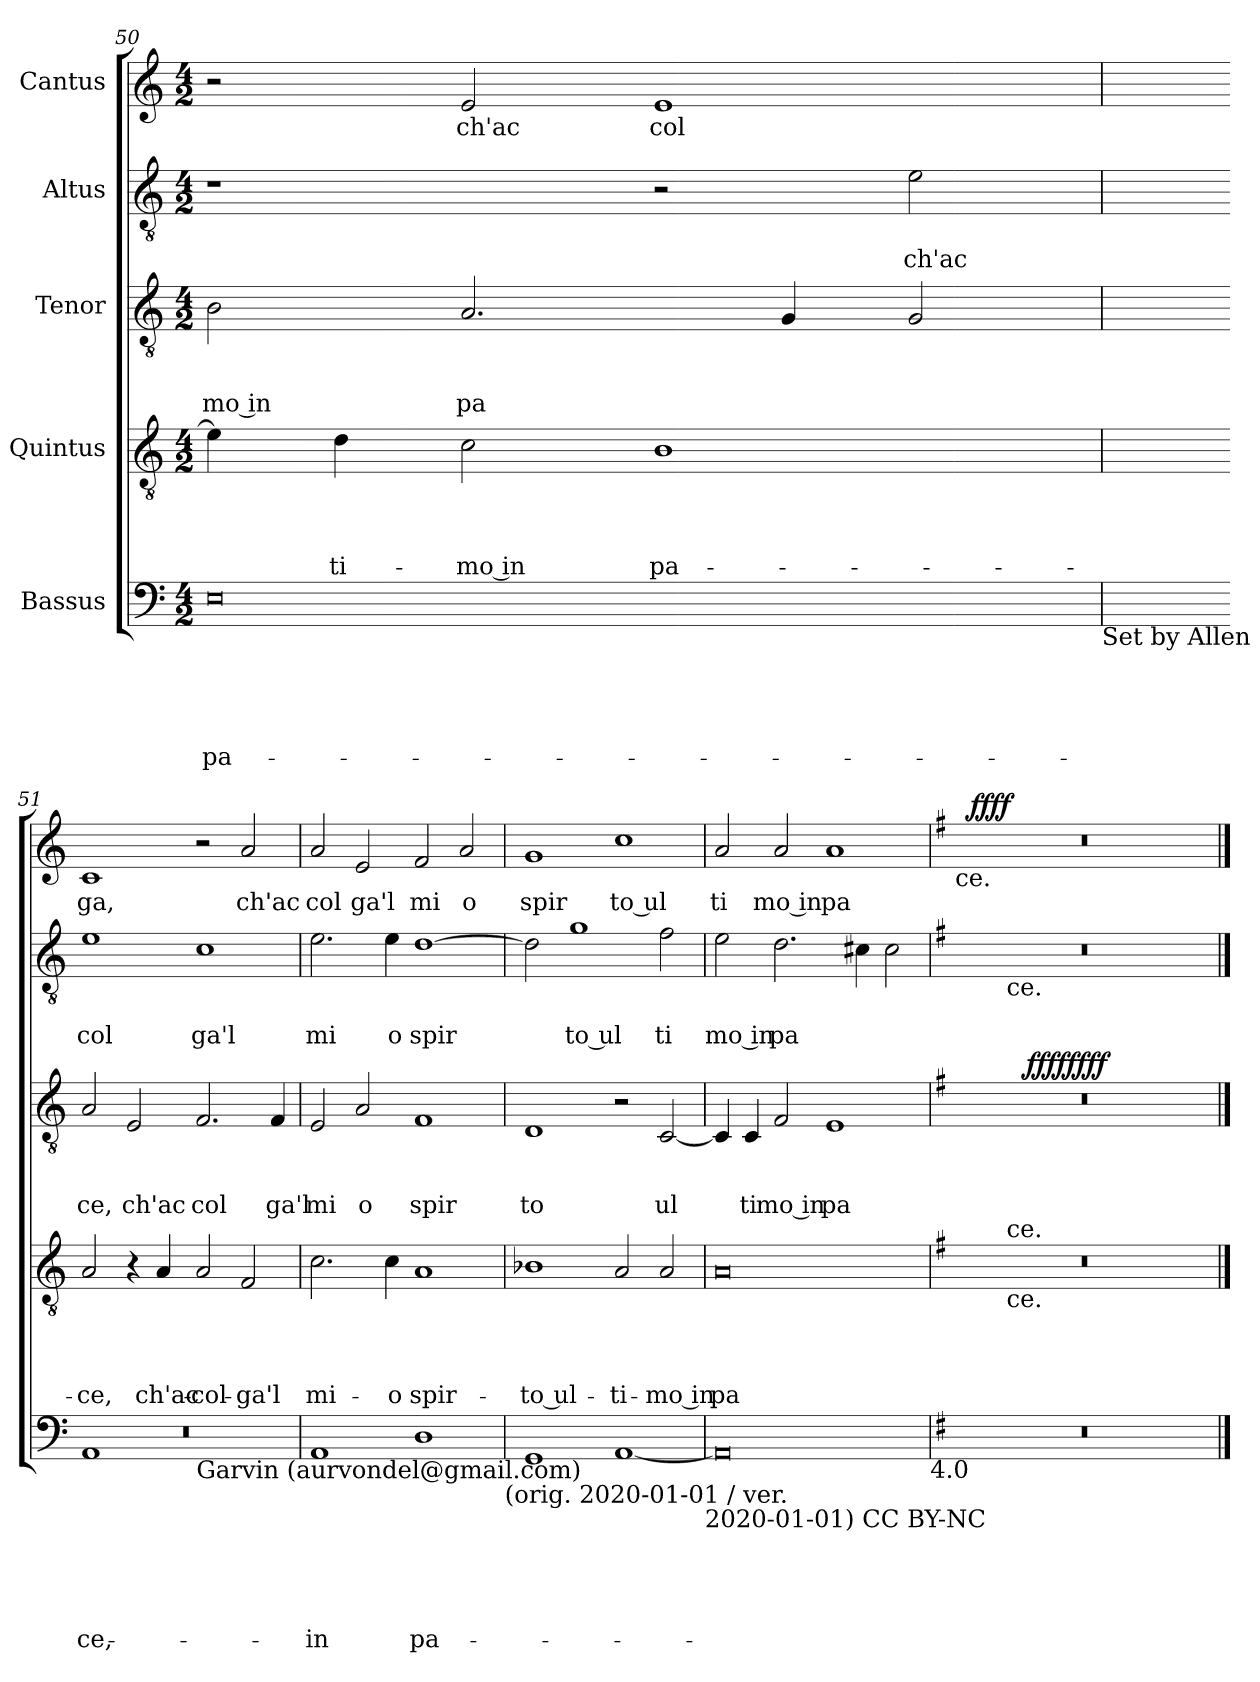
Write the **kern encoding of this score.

**kern	**text	**text	**text	**text	**text	**kern	**text	**text	**text	**text	**kern	**text	**text	**text	**dynam	**kern	**text	**text	**kern	**text	**dynam
*part5	*part5	*part5	*part5	*part5	*part5	*part4	*part4	*part4	*part4	*part4	*part3	*part3	*part3	*part3	*part3	*part2	*part2	*part2	*part1	*part1	*part1
*staff5	*staff5	*staff5	*staff5	*staff5	*staff5	*staff4	*staff4	*staff4	*staff4	*staff4	*staff3	*staff3	*staff3	*staff3	*staff3	*staff2	*staff2	*staff2	*staff1	*staff1	*staff1
*I"Bassus	*	*	*	*	*	*I"Quintus	*	*	*	*	*I"Tenor	*	*	*	*	*I"Altus	*	*	*I"Cantus	*	*
*clefF4	*	*	*	*	*	*clefGv2	*	*	*	*	*clefGv2	*	*	*	*	*clefGv2	*	*	*clefG2	*	*
*k[]	*	*	*	*	*	*k[]	*	*	*	*	*k[]	*	*	*	*	*k[]	*	*	*k[]	*	*
*C:	*	*	*	*	*	*C:	*	*	*	*	*C:	*	*	*	*	*C:	*	*	*C:	*	*
*M4/2	*	*	*	*	*	*M4/2	*	*	*	*	*M4/2	*	*	*	*	*M4/2	*	*	*M4/2	*	*
=50	=50	=50	=50	=50	=50	=50	=50	=50	=50	=50	=50	=50	=50	=50	=50	=50	=50	=50	=50	=50	=50
!	!	!	!	!	!LO:LY:b	!	!	!	!	!	!	!	!	!LO:LY:b:rj	!	!	!	!	!	!	!
0E	.	.	.	.	pa-	4e\]	.	.	.	.	2B\	.	.	mo in	.	1r	.	.	2r	.	.
!	!	!	!	!	!	!	!	!	!	!LO:LY:b	!	!	!	!	!	!	!	!	!	!	!
.	.	.	.	.	.	4d\	.	.	.	-ti-	.	.	.	.	.	.	.	.	.	.	.
!	!	!	!	!	!	!	!	!	!	!LO:LY:b:rj	!	!	!	!LO:LY:b	!	!	!	!	!	!LO:LY:b	!
.	.	.	.	.	.	2c\	.	.	.	-mo in	2.A/	.	.	pa	.	.	.	.	2e/	ch'ac	.
!	!	!	!	!	!	!	!	!	!	!LO:LY:b	!	!	!	!	!	!	!	!	!	!LO:LY:b	!
.	.	.	.	.	.	1B	.	.	.	pa-	.	.	.	.	.	2r	.	.	1e	col	.
.	.	.	.	.	.	.	.	.	.	.	4G/	.	.	.	.	.	.	.	.	.	.
!	!	!	!	!	!	!	!	!	!	!	!	!	!	!	!	!	!	!LO:LY:b	!	!	!
.	.	.	.	.	.	.	.	.	.	.	2G/	.	.	.	.	2e\	.	ch'ac	.	.	.
!LO:TX:b:t=Set by Allen	!	!	!	!	!	!	!	!	!	!	!	!	!	!	!	!	!	!	!	!	!
=51	=51	=51	=51	=51	=51	=51	=51	=51	=51	=51	=51	=51	=51	=51	=51	=51	=51	=51	=51	=51	=51
*^	*	*	*	*	*	*	*	*	*	*	*	*	*	*	*	*	*	*	*	*	*
*	*^	*	*	*	*	*	*	*	*	*	*	*	*	*	*	*	*	*	*	*	*	*
!	!	!LO:N:vis=1	!	!	!	!	!LO:LY:b	!	!	!	!	!LO:LY:b	!	!	!	!LO:LY:b	!	!	!	!LO:LY:b	!	!LO:LY:b	!
0ryy	1AA	0r	.	.	.	.	-ce,	2A/	.	.	.	-ce,	2A/	.	.	ce,	.	1e	.	col	1c	ga,	.
!	!	!	!	!	!	!	!	!	!	!	!	!	!	!	!	!LO:LY:b	!	!	!	!	!	!	!
.	.	.	.	.	.	.	.	4r	.	.	.	.	2E/	.	.	ch'ac	.	.	.	.	.	.	.
!	!	!	!	!	!	!	!	!	!	!	!	!LO:LY:b	!	!	!	!	!	!	!	!	!	!	!
.	.	.	.	.	.	.	.	4A/	.	.	.	ch'ac-	.	.	.	.	.	.	.	.	.	.	.
!	!LO:TX:b:t=Garvin (aurvondel@gmail.com)	!	!	!	!	!	!	!	!	!	!	!	!	!	!	!	!	!	!	!	!	!	!
!	!	!	!	!	!	!	!	!	!	!	!	!LO:LY:b	!	!	!	!LO:LY:b	!	!	!	!LO:LY:b	!	!	!
.	1ryy	.	.	.	.	.	.	2A/	.	.	.	-col-	2.F/	.	.	col	.	1c	.	ga'l	2r	.	.
!	!	!	!	!	!	!	!	!	!	!	!	!LO:LY:b	!	!	!	!	!	!	!	!	!	!LO:LY:b	!
.	.	.	.	.	.	.	.	2F/	.	.	.	-ga'l	.	.	.	.	.	.	.	.	2a/	ch'ac	.
!	!	!	!	!	!	!	!	!	!	!	!	!	!	!	!	!LO:LY:b	!	!	!	!	!	!	!
.	.	.	.	.	.	.	.	.	.	.	.	.	4F/	.	.	ga'l	.	.	.	.	.	.	.
*v	*v	*v	*	*	*	*	*	*	*	*	*	*	*	*	*	*	*	*	*	*	*	*	*
=52	=52	=52	=52	=52	=52	=52	=52	=52	=52	=52	=52	=52	=52	=52	=52	=52	=52	=52	=52	=52	=52
!	!	!	!	!	!LO:LY:b	!	!	!	!	!LO:LY:b	!	!	!	!LO:LY:b	!	!	!	!LO:LY:b	!	!LO:LY:b	!
1AA	.	.	.	.	in	2.c\	.	.	.	mi-	2E/	.	.	mi	.	2.e\	.	mi	2a/	col	.
!	!	!	!	!	!	!	!	!	!	!	!	!	!	!LO:LY:b	!	!	!	!	!	!LO:LY:b	!
.	.	.	.	.	.	.	.	.	.	.	2A/	.	.	o	.	.	.	.	2e/	ga'l	.
!	!	!	!	!	!	!	!	!	!	!LO:LY:b	!	!	!	!	!	!	!	!LO:LY:b	!	!	!
.	.	.	.	.	.	4c\	.	.	.	-o	.	.	.	.	.	4e\	.	o	.	.	.
!	!	!	!	!	!LO:LY:b	!	!	!	!	!LO:LY:b	!	!	!	!LO:LY:b	!	!	!	!LO:LY:b	!	!LO:LY:b	!
1D	.	.	.	.	pa-	1A	.	.	.	spir-	1F	.	.	spir	.	[>1d	.	spir	2f/	mi	.
!	!	!	!	!	!	!	!	!	!	!	!	!	!	!	!	!	!	!	!	!LO:LY:b	!
.	.	.	.	.	.	.	.	.	.	.	.	.	.	.	.	.	.	.	2a/	o	.
!LO:TX:b:t=(orig. 2020-01-01 / ver.	!	!	!	!	!	!	!	!	!	!	!	!	!	!	!	!	!	!	!	!	!
=53	=53	=53	=53	=53	=53	=53	=53	=53	=53	=53	=53	=53	=53	=53	=53	=53	=53	=53	=53	=53	=53
!	!	!	!	!	!	!	!	!	!	!LO:LY:b:rj	!	!	!	!LO:LY:b	!	!	!	!	!	!LO:LY:b	!
1GG	.	.	.	.	.	1B-X	.	.	.	-to ul-	1D	.	.	to	.	2d\]	.	.	1g	spir	.
!	!	!	!	!	!	!	!	!	!	!	!	!	!	!	!	!	!	!LO:LY:b:rj	!	!	!
.	.	.	.	.	.	.	.	.	.	.	.	.	.	.	.	1g	.	to ul	.	.	.
!	!	!	!	!	!	!	!	!	!	!LO:LY:b	!	!	!	!	!	!	!	!	!	!LO:LY:b:rj	!
[<1AA	.	.	.	.	.	2A/	.	.	.	-ti-	2r	.	.	.	.	.	.	.	1cc	to ul	.
!	!	!	!	!	!	!	!	!	!	!LO:LY:b:rj	!	!	!	!LO:LY:b	!	!	!	!LO:LY:b	!	!	!
.	.	.	.	.	.	2A/	.	.	.	-mo in	[<2C/	.	.	ul	.	2f\	.	ti	.	.	.
!LO:TX:b:t=2020-01-01) CC BY-NC	!	!	!	!	!	!	!	!	!	!	!	!	!	!	!	!	!	!	!	!	!
=54	=54	=54	=54	=54	=54	=54	=54	=54	=54	=54	=54	=54	=54	=54	=54	=54	=54	=54	=54	=54	=54
!	!	!	!	!	!	!	!	!	!	!LO:LY:b	!	!	!	!	!	!	!	!LO:LY:b:rj	!	!LO:LY:b	!
0AA]	.	.	.	.	.	0A	.	.	.	pa-	4C/]	.	.	.	.	2e\	.	mo in	2a/	ti	.
!	!	!	!	!	!	!	!	!	!	!	!	!	!	!LO:LY:b	!	!	!	!	!	!	!
.	.	.	.	.	.	.	.	.	.	.	4C/	.	.	ti	.	.	.	.	.	.	.
!	!	!	!	!	!	!	!	!	!	!	!	!	!	!LO:LY:b:rj	!	!	!	!LO:LY:b	!	!LO:LY:b:rj	!
.	.	.	.	.	.	.	.	.	.	.	2F/	.	.	mo in	.	2.d\	.	pa	2a/	mo in	.
!	!	!	!	!	!	!	!	!	!	!	!	!	!	!LO:LY:b	!	!	!	!	!	!LO:LY:b	!
.	.	.	.	.	.	.	.	.	.	.	1E	.	.	pa	.	.	.	.	1a	pa	.
.	.	.	.	.	.	.	.	.	.	.	.	.	.	.	.	4c#\	.	.	.	.	.
.	.	.	.	.	.	.	.	.	.	.	.	.	.	.	.	2c#\	.	.	.	.	.
!LO:TX:b:t=4.0	!	!	!	!	!	!	!	!	!	!	!	!	!	!	!	!	!	!	!	!	!
=55	=55	=55	=55	=55	=55	=55	=55	=55	=55	=55	=55	=55	=55	=55	=55	=55	=55	=55	=55	=55	=55
*k[f#]	*	*	*	*	*	*k[f#]	*	*	*	*	*k[f#]	*	*	*	*	*k[f#]	*	*	*k[f#]	*	*
*G:	*	*	*	*	*	*G:	*	*	*	*	*G:	*	*	*	*	*G:	*	*	*G:	*	*
*	*	*	*	*	*	*	*	*	*	*	*^	*	*	*	*	*	*	*	*^	*	*
!	!	!	!	!	!	!	!	!	!	!	!	!	!	!	!	!	!	!	!	!LO:TX:b:t=ce.	!	!	!
*	*	*	*	*	*	*^	*	*	*	*	*	*	*	*	*	*	*^	*	*	*	*	*	*
0r	.	.	.	.	.	0r	4ryy	.	.	.	.	0r	4ryy	.	.	.	.	0r	4ryy	.	.	0r	16.ryy	.	.
!	!	!	!	!	!	!	!	!	!	!	!	!	!	!	!	!	!	!	!	!	!	!	!	!	!LO:DY:b
.	.	.	.	.	.	.	.	.	.	.	.	.	.	.	.	.	.	.	.	.	.	.	1ryy	.	ffff
.	.	.	.	.	.	.	16ryy	.	.	.	.	.	8ryy	.	.	.	.	.	16ryy	.	.	.	.	.	.
!	!	!	!	!	!	!	!	!	!	!	!	!	!	!	!	!	!	!	!LO:TX:b:t=ce.	!	!	!	!	!	!
!	!	!	!	!	!	!	!LO:TX:b:t=ce.	!	!	!	!	!	!	!	!	!	!	!	!	!	!	!	!	!	!
!	!	!	!	!	!	!	!LO:TX:a:t=ce.	!	!	!	!	!	!	!	!	!	!	!	!	!	!	!	!	!	!
.	.	.	.	.	.	.	1ryy	.	.	.	.	.	.	.	.	.	.	.	1ryy	.	.	.	.	.	.
.	.	.	.	.	.	.	.	.	.	.	.	.	32ryy	.	.	.	.	.	.	.	.	.	.	.	.
!	!	!	!	!	!	!	!	!	!	!	!	!	!	!	!	!	!LO:DY:b	!	!	!	!	!	!	!	!
!	!	!	!	!	!	!	!	!	!	!	!	!	!	!	!	!	!LO:DY:n=1:b	!	!	!	!	!	!	!	!
.	.	.	.	.	.	.	.	.	.	.	.	.	1ryy	.	.	.	ffff ffff	.	.	.	.	.	.	.	.
.	.	.	.	.	.	.	.	.	.	.	.	.	.	.	.	.	.	.	.	.	.	.	2ryy	.	.
.	.	.	.	.	.	.	2ryy	.	.	.	.	.	.	.	.	.	.	.	2ryy	.	.	.	.	.	.
.	.	.	.	.	.	.	.	.	.	.	.	.	2ryy	.	.	.	.	.	.	.	.	.	.	.	.
.	.	.	.	.	.	.	.	.	.	.	.	.	.	.	.	.	.	.	.	.	.	.	4ryy	.	.
.	.	.	.	.	.	.	8.ryy	.	.	.	.	.	.	.	.	.	.	.	8.ryy	.	.	.	.	.	.
.	.	.	.	.	.	.	.	.	.	.	.	.	.	.	.	.	.	.	.	.	.	.	8ryy	.	.
.	.	.	.	.	.	.	.	.	.	.	.	.	16.ryy	.	.	.	.	.	.	.	.	.	.	.	.
.	.	.	.	.	.	.	.	.	.	.	.	.	.	.	.	.	.	.	.	.	.	.	32ryy	.	.
*	*	*	*	*	*	*v	*v	*	*	*	*	*	*	*	*	*	*	*v	*v	*	*	*v	*v	*	*
*	*	*	*	*	*	*	*	*	*	*	*v	*v	*	*	*	*	*	*	*	*	*	*
==	==	==	==	==	==	==	==	==	==	==	==	==	==	==	==	==	==	==	==	==	==
*-	*-	*-	*-	*-	*-	*-	*-	*-	*-	*-	*-	*-	*-	*-	*-	*-	*-	*-	*-	*-	*-
